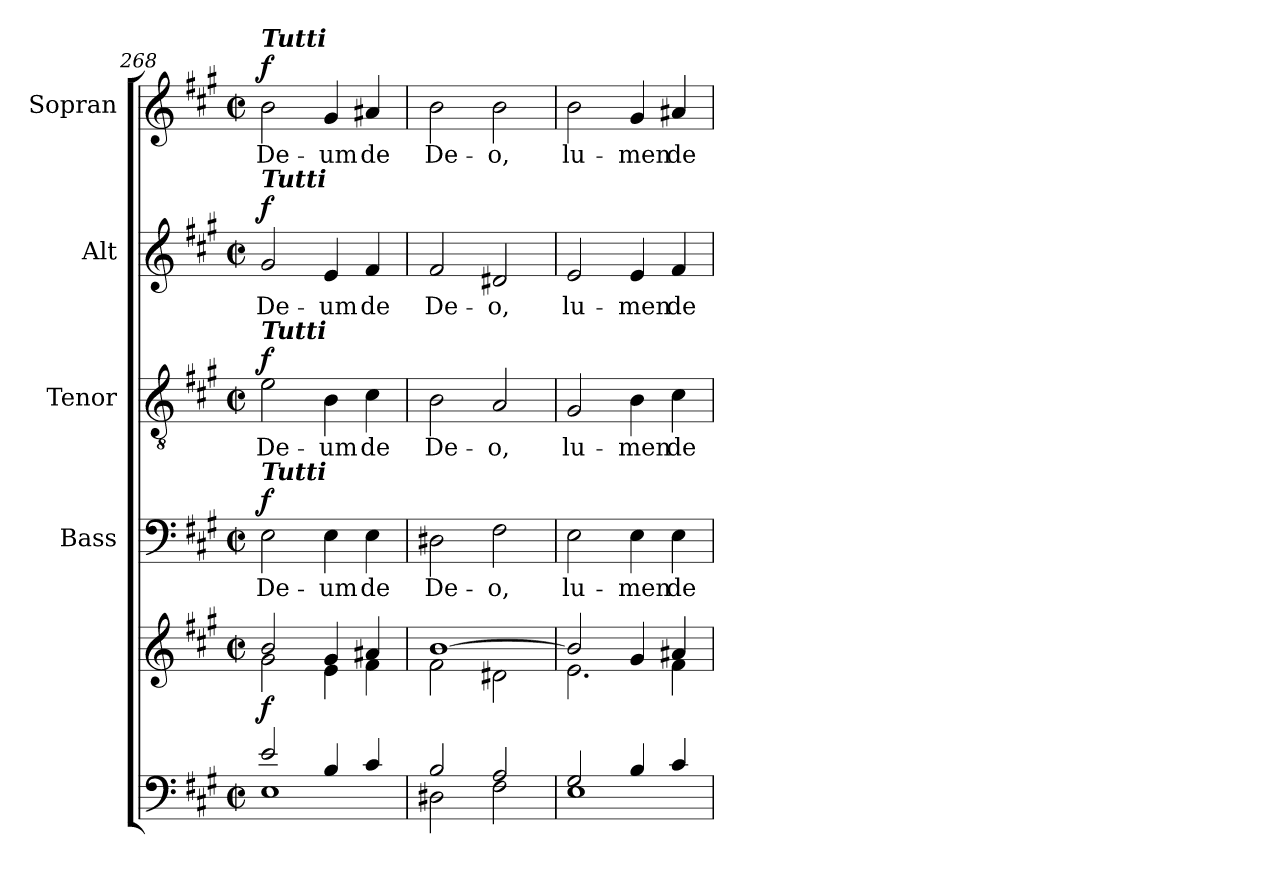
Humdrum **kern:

**kern	**kern	**dynam	**kern	**text	**dynam	**kern	**text	**dynam	**kern	**text	**dynam	**kern	**text	**dynam
*part5	*part5	*part5	*part4	*part4	*part4	*part3	*part3	*part3	*part2	*part2	*part2	*part1	*part1	*part1
*staff6	*staff5	*staff5/6	*staff4	*staff4	*staff4	*staff3	*staff3	*staff3	*staff2	*staff2	*staff2	*staff1	*staff1	*staff1
*	*	*	*I"Bass	*	*	*I"Tenor	*	*	*I"Alt	*	*	*I"Sopran	*	*
*	*	*	*I'B.	*	*	*I'T.	*	*	*I'A.	*	*	*I'S.	*	*
!!LO:LB:g=z
*clefF4	*clefG2	*	*clefF4	*	*	*clefGv2	*	*	*clefG2	*	*	*clefG2	*	*
*k[f#c#g#]	*k[f#c#g#]	*	*k[f#c#g#]	*	*	*k[f#c#g#]	*	*	*k[f#c#g#]	*	*	*k[f#c#g#]	*	*
*A:	*A:	*	*A:	*	*	*A:	*	*	*A:	*	*	*A:	*	*
*M2/2	*M2/2	*	*M2/2	*	*	*M2/2	*	*	*M2/2	*	*	*M2/2	*	*
*met(c|)	*met(c|)	*	*met(c|)	*	*	*met(c|)	*	*	*met(c|)	*	*	*met(c|)	*	*
=268	=268	=268	=268	=268	=268	=268	=268	=268	=268	=268	=268	=268	=268	=268
*^	*^	*	*	*	*	*	*	*	*	*	*	*	*	*
!	!	!	!	!	!	!	!	!	!	!	!	!	!	!LO:TX:a:Bi:t=Tutti	!	!
!	!	!	!	!	!	!	!	!	!	!	!LO:TX:a:Bi:t=Tutti	!	!	!	!	!
!	!	!	!	!	!	!	!	!LO:TX:a:Bi:t=Tutti	!	!	!	!	!	!	!	!
!	!	!	!	!	!LO:TX:a:Bi:t=Tutti	!	!	!	!	!	!	!	!	!	!	!
!	!	!	!	!LO:DY:b	!	!LO:LY:b	!LO:DY:a	!	!LO:LY:b	!LO:DY:a	!	!LO:LY:b	!LO:DY:a	!	!LO:LY:b	!LO:DY:a
2e/	1E	2b/	2g#\	f	2E\	De-	f	2e\	De-	f	2g#/	De-	f	2b\	De-	f
!	!	!	!	!	!	!LO:LY:b	!	!	!LO:LY:b	!	!	!LO:LY:b	!	!	!LO:LY:b	!
4B/	.	4g#/	4e\	.	4E\	-um	.	4B\	-um	.	4e/	-um	.	4g#/	-um	.
!	!	!	!	!	!	!LO:LY:b	!	!	!LO:LY:b	!	!	!LO:LY:b	!	!	!LO:LY:b	!
4c#/	.	4a#X/	4f#\	.	4E\	de	.	4c#\	de	.	4f#/	de	.	4a#X/	de	.
=269	=269	=269	=269	=269	=269	=269	=269	=269	=269	=269	=269	=269	=269	=269	=269	=269
!	!	!	!	!	!	!LO:LY:b	!	!	!LO:LY:b	!	!	!LO:LY:b	!	!	!LO:LY:b	!
2B/	2D#X\	[>1b	2f#\	.	2D#X\	De-	.	2B\	De-	.	2f#/	De-	.	2b\	De-	.
!	!	!	!	!	!	!LO:LY:b	!	!	!LO:LY:b	!	!	!LO:LY:b	!	!	!LO:LY:b	!
2A/	2F#\	.	2d#X\	.	2F#\	-o,	.	2A/	-o,	.	2d#X/	-o,	.	2b\	-o,	.
=270	=270	=270	=270	=270	=270	=270	=270	=270	=270	=270	=270	=270	=270	=270	=270	=270
!	!	!	!	!	!	!LO:LY:b	!	!	!LO:LY:b	!	!	!LO:LY:b	!	!	!LO:LY:b	!
2G#/	1E	2b/]	2.e\	.	2E\	lu-	.	2G#/	lu-	.	2e/	lu-	.	2b\	lu-	.
!	!	!	!	!	!	!LO:LY:b	!	!	!LO:LY:b	!	!	!LO:LY:b	!	!	!LO:LY:b	!
4B/	.	4g#/	.	.	4E\	-men	.	4B\	-men	.	4e/	-men	.	4g#/	-men	.
!	!	!	!	!	!	!LO:LY:b	!	!	!LO:LY:b	!	!	!LO:LY:b	!	!	!LO:LY:b	!
4c#/	.	4a#X/	4f#\	.	4E\	de	.	4c#\	de	.	4f#/	de	.	4a#X/	de	.
*v	*v	*	*	*	*	*	*	*	*	*	*	*	*	*	*	*
*	*v	*v	*	*	*	*	*	*	*	*	*	*	*	*	*
=	=	=	=	=	=	=	=	=	=	=	=	=	=	=
*-	*-	*-	*-	*-	*-	*-	*-	*-	*-	*-	*-	*-	*-	*-
